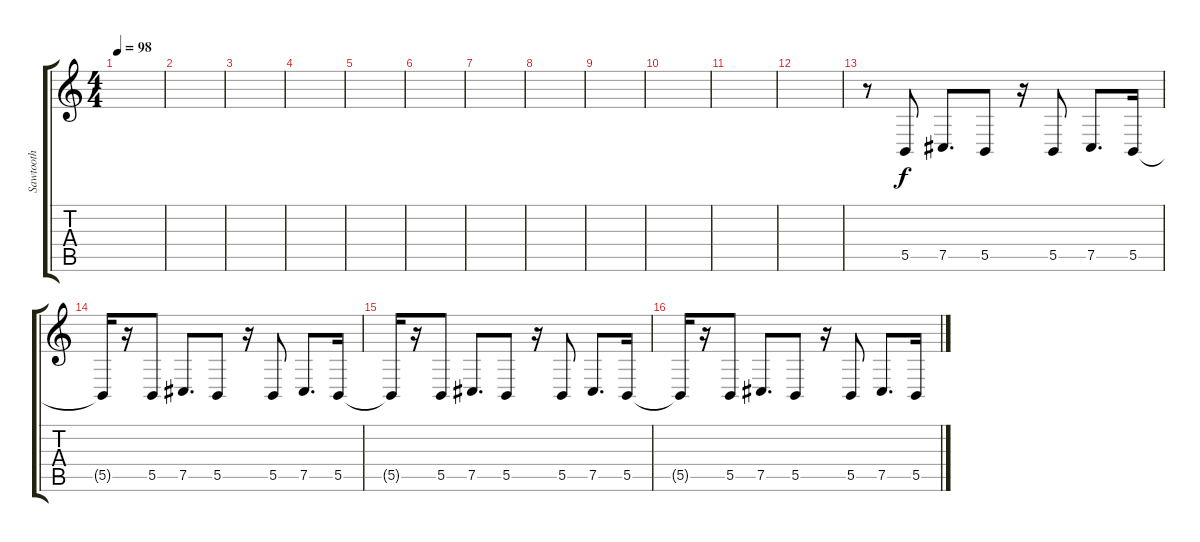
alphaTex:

\track ("Sawtooth" "Sawtooth") {instrument lead2sawtooth}
\staff {score tabs}
\tuning (Db4 Ab3 E3 B2 Gb2 B1) {hide}
\ts (4 4)
\tempo 98
\clef g2
\ks c
|
|
|
|
|
|
|
|
|
|
|
|
r.8 5.5.8 7.5.8{d} 5.5.8 r.16 5.5.8 7.5.8{d} 5.5.16 |
5.5{t}.16 r.16 5.5.8 7.5.8{d} 5.5.8 r.16 5.5.8 7.5.8{d} 5.5.16 |
5.5{t}.16 r.16 5.5.8 7.5.8{d} 5.5.8 r.16 5.5.8 7.5.8{d} 5.5.16 |
5.5{t}.16 r.16 5.5.8 7.5.8{d} 5.5.8 r.16 5.5.8 7.5.8{d} 5.5.16
